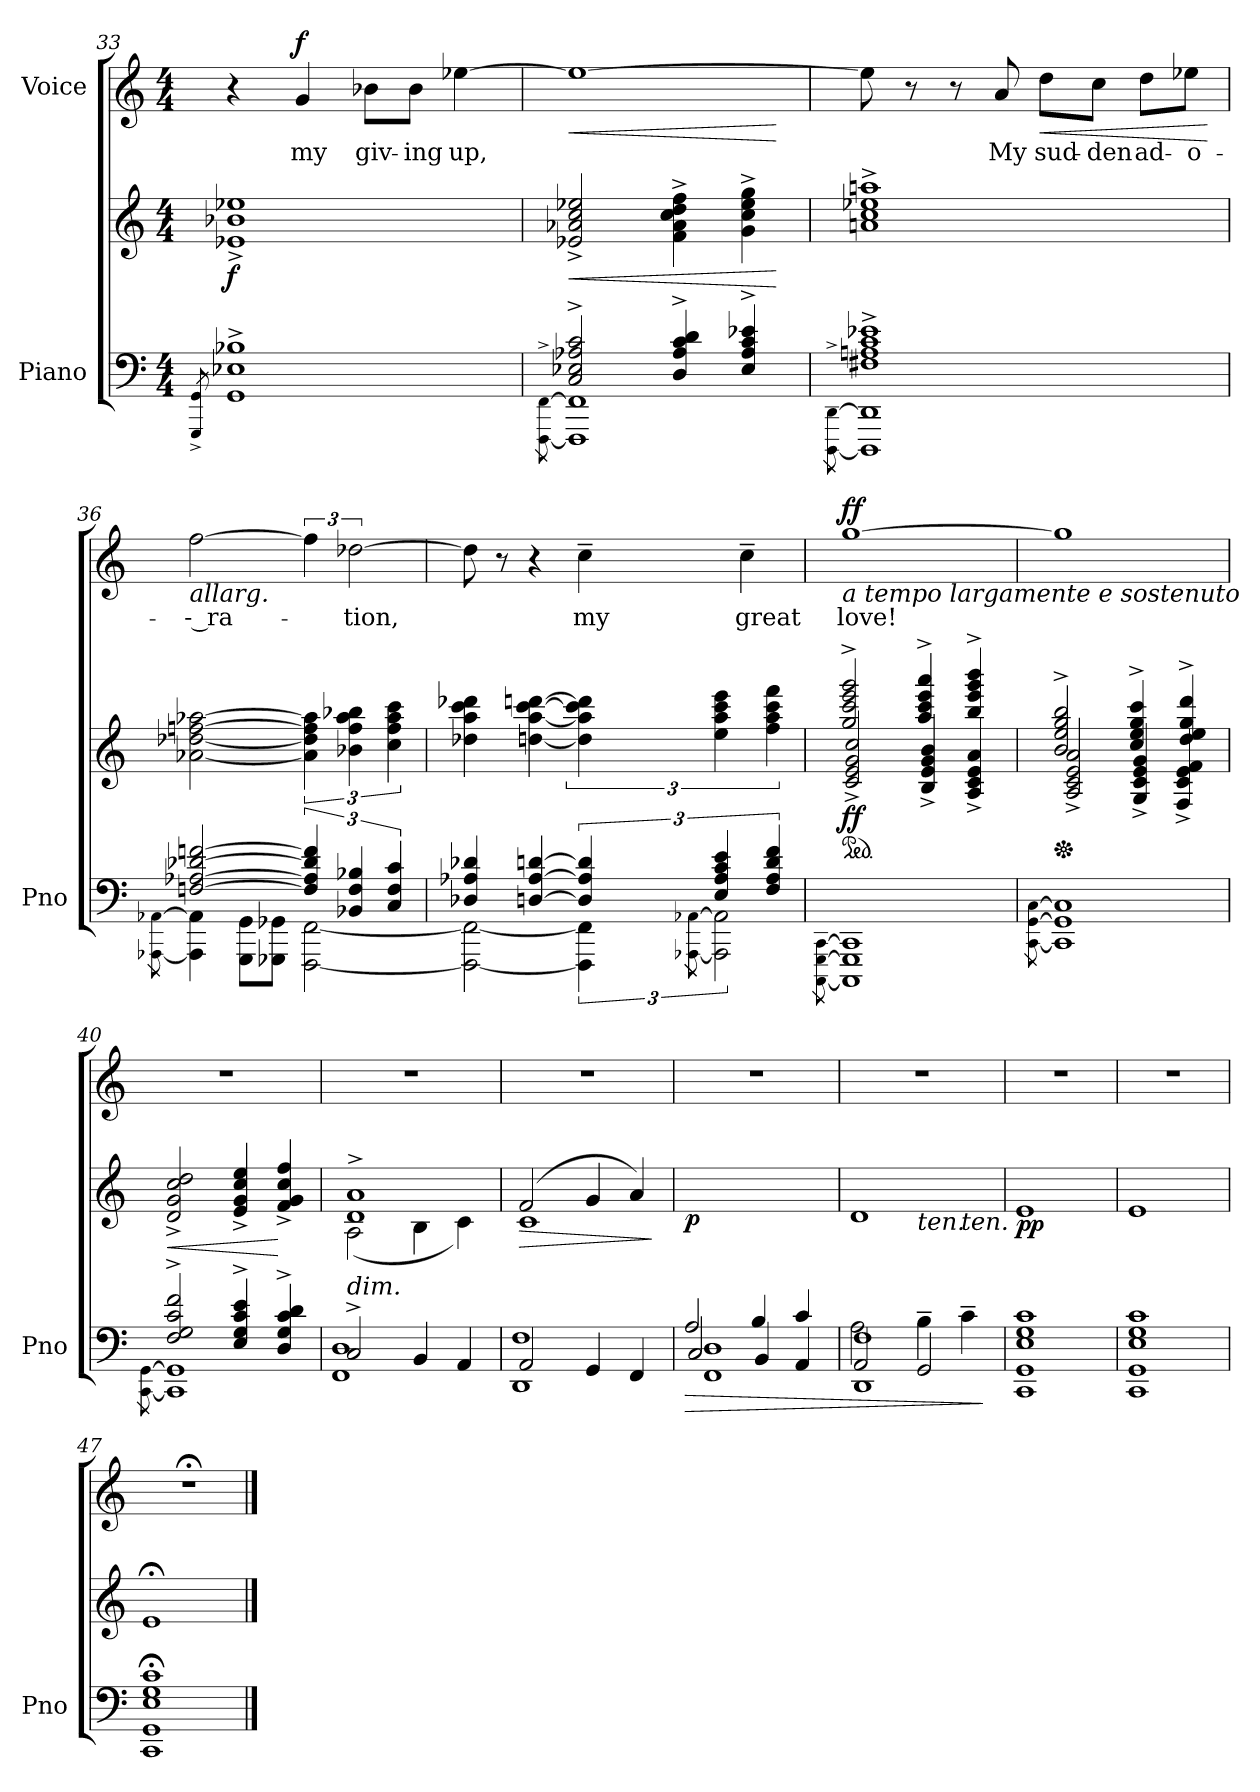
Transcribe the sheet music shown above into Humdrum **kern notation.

**kern	**kern	**dynam	**kern	**text	**dynam
*part2	*part2	*part2	*part1	*part1	*part1
*staff3	*staff2	*staff2/3	*staff1	*staff1	*staff1
*I"Piano	*	*	*I"Voice	*	*
*I'Pno	*	*	*	*	*
*clefF4	*clefG2	*	*clefG2	*	*
*k[]	*k[]	*	*k[]	*	*
*M4/4	*M4/4	*	*M4/4	*	*
=33	=33	=33	=33	=33	=33
8qGGG/^ 8qGG/^	.	.	.	.	.
!	!	!LO:DY:b	!	!	!
1GG^ 1E-X^ 1B-X^	1e-X^> 1b-X^> 1ee-X^>	f	4r	.	.
!	!	!	!	!LO:LY:b	!LO:DY:a
.	.	.	4g/	my	f
!	!	!	!	!LO:LY:b	!
.	.	.	8b-X\L	giv-	.
!	!	!	!	!LO:LY:b	!
.	.	.	8b-\J	-ing	.
!	!	!	!	!LO:LY:b	!
.	.	.	[4ee-X\	up,	.
=34	=34	=34	=34	=34	=34
*^	*	*	*	*	*
.	[8qFFF\^ [8qFF\^	.	.	.	.	.
!	!	!	!LO:HP:b	!	!	!LO:HP:b
2C/^ 2E-X/^ 2A-X/^ 2c/^	1FFF] 1FF]	2e-X/^> 2a-X/^> 2cc/^> 2ee-X/^>	<	1ee-_	.	<
4D/^ 4A-/^ 4c/^ 4d/^	.	4f\^ 4a-\^ 4cc\^ 4dd\^ 4ff\^	.	.	.	.
4E-/^ 4A-/^ 4c/^ 4e-X/^	.	4g\^ 4cc\^ 4ee-\^ 4gg\^	.	.	.	.
*v	*v	*	*	*	*	*
.	.	[	.	.	[
=35	=35	=35	=35	=35	=35
*^	*	*	*	*	*
.	[8qDDD\^ [8qDD\^	.	.	.	.	.
1F#X^ 1An^ 1c^ 1e-X^	1DDD] 1DD]	1an^ 1cc^ 1ee-X^ 1aan^	.	8ee-\]	.	.
.	.	.	.	8r	.	.
.	.	.	.	8r	.	.
!	!	!	!	!	!LO:LY:b	!
.	.	.	.	8a/	My	.
!	!	!	!	!	!LO:LY:b	!LO:HP:b
.	.	.	.	8dd\L	sud-	<
!	!	!	!	!	!LO:LY:b	!
.	.	.	.	8cc\J	-den	.
!	!	!	!	!	!LO:LY:b	!
.	.	.	.	8dd\L	ad-	.
!	!	!	!	!	!LO:LY:b	!
.	.	.	.	8ee-X\J	-o-	.
*v	*v	*	*	*	*	*
.	.	.	.	.	[
!!LO:LB:g=z
=36	=36	=36	=36	=36	=36
*^	*	*	*	*	*
.	[8qAAA-X\ [8qAA-X\	.	.	.	.	.
!	!	!	!	!LO:TX:b:i:t=allarg.	!	!
!	!	!	!	!	!LO:LY:b	!
[2Fn/ [2A-X/ [2d-X/ [2fn/	4AAA-\] 4AA-\]	[2a-X\ [<2dd-X\ [2ffn\ [2aa-X\	.	[2ff\	-- ra-	.
.	8GGG\ 8GG\L	.	.	.	.	.
.	8GGG-X\ 8GG-X\J	.	.	.	.	.
6F/] 6A-/] 6d-/] 6f/]	[2FFF\ [2FF\	6a-\] 6dd-\] 6ff\] 6aa-\]	.	6ff\]	.	.
!	!	!	!	!	!LO:LY:b	!
6BB-X/ 6F/ 6B-X/	.	6b-X\ 6ff\ 6aa-\ 6bb-X\	.	[3dd-X\	-tion,	.
6C/ 6F/ 6c/	.	6cc\ 6ff\ 6aa-\ 6ccc\	.	.	.	.
=37	=37	=37	=37	=37	=37	=37
4D-X/ 4A-X/ 4d-X/	2FFF\_ 2FF\_	4dd-X\ 4aa\ 4ccc\ 4ddd-X\	.	8dd-\]	.	.
.	.	.	.	8r	.	.
[4Dn/ [4A-/ [4dn/	.	[4ddn\ [4aa\ [4ccc\ [4dddn\	.	4r	.	.
!	!	!	!	!	!LO:LY:b	!
6D/] 6A-/] 6d/]	6FFF\] 6FF\]	6dd\] 6aa\] 6ccc\] 6ddd\]	.	4cc~\	my	.
.	[8qAAA-X\ [8qAA-X\	.	.	.	.	.
6E/ 6A-/ 6c/ 6e/	3AAA-\] 3AA-\]	6ee\ 6aa\ 6ccc\ 6eee\	.	.	.	.
!	!	!	!	!	!LO:LY:b	!
.	.	.	.	4cc~\	great	.
6F/ 6A-/ 6d/ 6f/	.	6ff\ 6aa\ 6ccc\ 6fff\	.	.	.	.
*v	*v	*	*	*	*	*
=38	=38	=38	=38	=38	=38
[8qCCC\ [8qGGG\ [8qCC\	.	.	.	.	.
*	*^	*	*	*	*
*	*ped	*	*	*	*	*
!	!	!	!	!LO:TX:b:i:t=a tempo largamente e sostenuto	!	!
!	!	!	!LO:DY:b	!	!LO:LY:b	!LO:DY:a
1CCC] 1GGG] 1CC]	2gg/^> 2ccc/^> 2eee/^> 2ggg/^>	2c/^< 2e/^< 2g/^< 2cc/^<	ff	[1gg	love!	ff
.	4aa/^> 4ccc/^> 4eee/^> 4aaa/^>	4B/^< 4e/^< 4g/^< 4b/^<	.	.	.	.
.	4bb/^> 4eee/^> 4ggg/^> 4bbb/^>	4A/^< 4c/^< 4e/^< 4a/^<	.	.	.	.
=39	=39	=39	=39	=39	=39	=39
[8qCC\ [8qGG\ [8qC\	.	.	.	.	.	.
*	*Xped	*	*	*	*	*
1CC] 1GG] 1C]	2b/^> 2ee/^> 2gg/^> 2bb/^>	2A/^< 2c/^< 2e/^< 2a/^<	.	1gg]	.	.
.	4cc/^> 4ee/^> 4gg/^> 4ccc/^>	4G/^< 4c/^< 4e/^< 4g/^<	.	.	.	.
.	4dd/^> 4ee/^> 4gg/^> 4ddd/^>	4F/^< 4c/^< 4e/^< 4f/^<	.	.	.	.
*	*v	*v	*	*	*	*
!!LO:LB:g=z
=40	=40	=40	=40	=40	=40
*^	*	*	*	*	*
.	[8qCC\ [8qGG\	.	.	.	.	.
!	!	!	!LO:HP:b	!	!	!
2F/^ 2G/^ 2c/^ 2f/^	1CC] 1GG]	2d/^> 2g/^> 2cc/^> 2dd/^>	<	1r	.	.
4E/^ 4G/^ 4c/^ 4e/^	.	4e/^> 4g/^> 4cc/^> 4ee/^>	.	.	.	.
4D/^ 4G/^ 4c/^ 4d/^	.	4f/^> 4g/^> 4cc/^> 4ff/^>	[	.	.	.
=41	=41	=41	=41	=41	=41	=41
*	*	*^	*	*	*	*
!LO:TX:a:i:t=dim.	!	!	!	!	!	!	!
2C^/	1FF 1D	1d^ 1a^	(2A\	.	1r	.	.
4BB/	.	.	4B\	.	.	.	.
4AA/	.	.	4c\)	.	.	.	.
=42	=42	=42	=42	=42	=42	=42	=42
!	!	!	!	!LO:HP:b	!	!	!
2AA/	1DD 1F	(2f/	1c	>	1r	.	.
4GG/	.	4g/	.	.	.	.	.
4FF/	.	4a/)	.	.	.	.	.
*v	*v	*	*	*	*	*	*
*	*v	*v	*	*	*	*
.	.	]	.	.	.
=43	=43	=43	=43	=43	=43
!	!	!LO:HP:b=2	!	!	!
*^	*	*	*	*	*
*	*^	*	*	*	*	*
!	!	!	!	!LO:DY:n=1:b	!	!	!
2A/	2C/	1FF 1D	1ryy	> p	1r	.	.
4B/	4BB/	.	.	.	.	.	.
4c/	4AA/	.	.	.	.	.	.
=44	=44	=44	=44	=44	=44	=44	=44
*	*	*	*^	*	*	*	*
*	*	*	*	*^	*	*	*	*
2A\	2AA/	1DD 1F	1d	2ryy	2.ryy	.	1r	.	.
!	!	!	!	!LO:TX:b:i:t=ten.	!	!	!	!	!
4B~\	2GG/	.	.	2ryy	.	.	.	.	.
!	!	!	!	!	!LO:TX:b:i:t=ten.	!	!	!	!
4c~\	.	.	.	.	4ryy	.	.	.	.
*v	*v	*v	*	*	*	*	*	*	*
.	.	.	.	]	.	.	.
=45	=45	=45	=45	=45	=45	=45	=45
*^	*	*	*	*	*	*	*
!	!	!	!	!	!LO:DY:b	!	!	!
*	*	*v	*v	*v	*	*	*	*
1E 1G 1c	1CC 1GG	1e	pp	1r	.	.
=46	=46	=46	=46	=46	=46	=46
1E 1G 1c	1CC 1GG	1e	.	1r	.	.
=47	=47	=47	=47	=47	=47	=47
1E; 1G; 1c;	1CC 1GG	1e;<	.	1r;<	.	.
*v	*v	*	*	*	*	*
==	==	==	==	==	==
*-	*-	*-	*-	*-	*-
